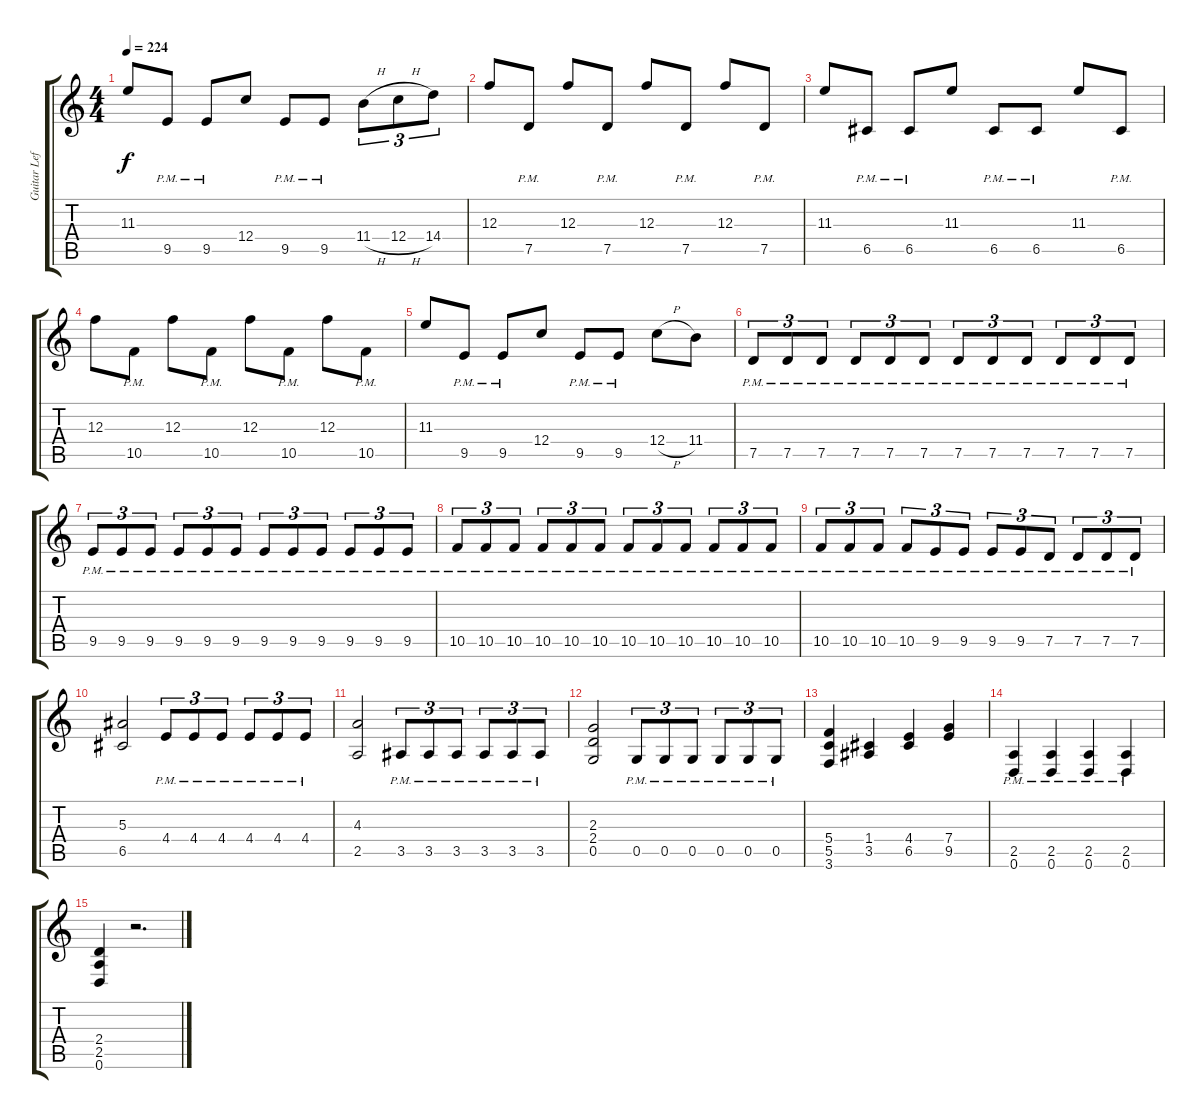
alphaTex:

\track ("Guitar Left" "Guitar Lef") {instrument distortionguitar}
\staff {score tabs}
\tuning (D4 A3 F3 C3 G2 D2) {hide}
\ts (4 4)
\tempo 224
\clef g2
\ks c
11.3.8{dy f} 9.5{pm}.8 9.5{pm}.8 12.4.8 9.5{pm}.8 9.5{pm}.8 11.4{h}.8{tu (3 2)} 12.4{h}.8{tu (3 2)} 14.4.8{tu (3 2)} |
12.3.8 7.5{pm}.8 12.3.8 7.5{pm}.8 12.3.8 7.5{pm}.8 12.3.8 7.5{pm}.8 |
11.3.8 6.5{pm}.8 6.5{pm}.8 11.3.8 6.5{pm}.8 6.5{pm}.8 11.3.8 6.5{pm}.8 |
12.3.8 10.5{pm}.8 12.3.8 10.5{pm}.8 12.3.8 10.5{pm}.8 12.3.8 10.5{pm}.8 |
11.3.8 9.5{pm}.8 9.5{pm}.8 12.4.8 9.5{pm}.8 9.5{pm}.8 12.4{h}.8 11.4.8 |
7.5{pm}.8{tu (3 2)} 7.5{pm}.8{tu (3 2)} 7.5{pm}.8{tu (3 2)} 7.5{pm}.8{tu (3 2)} 7.5{pm}.8{tu (3 2)} 7.5{pm}.8{tu (3 2)} 7.5{pm}.8{tu (3 2)} 7.5{pm}.8{tu (3 2)} 7.5{pm}.8{tu (3 2)} 7.5{pm}.8{tu (3 2)} 7.5{pm}.8{tu (3 2)} 7.5{pm}.8{tu (3 2)} |
9.5{pm}.8{tu (3 2)} 9.5{pm}.8{tu (3 2)} 9.5{pm}.8{tu (3 2)} 9.5{pm}.8{tu (3 2)} 9.5{pm}.8{tu (3 2)} 9.5{pm}.8{tu (3 2)} 9.5{pm}.8{tu (3 2)} 9.5{pm}.8{tu (3 2)} 9.5{pm}.8{tu (3 2)} 9.5{pm}.8{tu (3 2)} 9.5{pm}.8{tu (3 2)} 9.5{pm}.8{tu (3 2)} |
10.5{pm}.8{tu (3 2)} 10.5{pm}.8{tu (3 2)} 10.5{pm}.8{tu (3 2)} 10.5{pm}.8{tu (3 2)} 10.5{pm}.8{tu (3 2)} 10.5{pm}.8{tu (3 2)} 10.5{pm}.8{tu (3 2)} 10.5{pm}.8{tu (3 2)} 10.5{pm}.8{tu (3 2)} 10.5{pm}.8{tu (3 2)} 10.5{pm}.8{tu (3 2)} 10.5{pm}.8{tu (3 2)} |
10.5{pm}.8{tu (3 2)} 10.5{pm}.8{tu (3 2)} 10.5{pm}.8{tu (3 2)} 10.5{pm}.8{tu (3 2)} 9.5{pm}.8{tu (3 2)} 9.5{pm}.8{tu (3 2)} 9.5{pm}.8{tu (3 2)} 9.5{pm}.8{tu (3 2)} 7.5{pm}.8{tu (3 2)} 7.5{pm}.8{tu (3 2)} 7.5{pm}.8{tu (3 2)} 7.5{pm}.8{tu (3 2)} |
(5.3 6.5).2 4.4{pm}.8{tu (3 2)} 4.4{pm}.8{tu (3 2)} 4.4{pm}.8{tu (3 2)} 4.4{pm}.8{tu (3 2)} 4.4{pm}.8{tu (3 2)} 4.4{pm}.8{tu (3 2)} |
(4.3 2.5).2 3.5{pm}.8{tu (3 2)} 3.5{pm}.8{tu (3 2)} 3.5{pm}.8{tu (3 2)} 3.5{pm}.8{tu (3 2)} 3.5{pm}.8{tu (3 2)} 3.5{pm}.8{tu (3 2)} |
(2.3 2.4 0.5).2 0.5{pm}.8{tu (3 2)} 0.5{pm}.8{tu (3 2)} 0.5{pm}.8{tu (3 2)} 0.5{pm}.8{tu (3 2)} 0.5{pm}.8{tu (3 2)} 0.5{pm}.8{tu (3 2)} |
(5.4 5.5 3.6).4 (1.4 3.5).4 (4.4 6.5).4 (7.4 9.5).4 |
(2.5{pm} 0.6{pm}).4 (2.5{pm} 0.6{pm}).4 (2.5{pm} 0.6{pm}).4 (2.5{pm} 0.6{pm}).4 |
(2.4 2.5 0.6).4 r.2{d}
